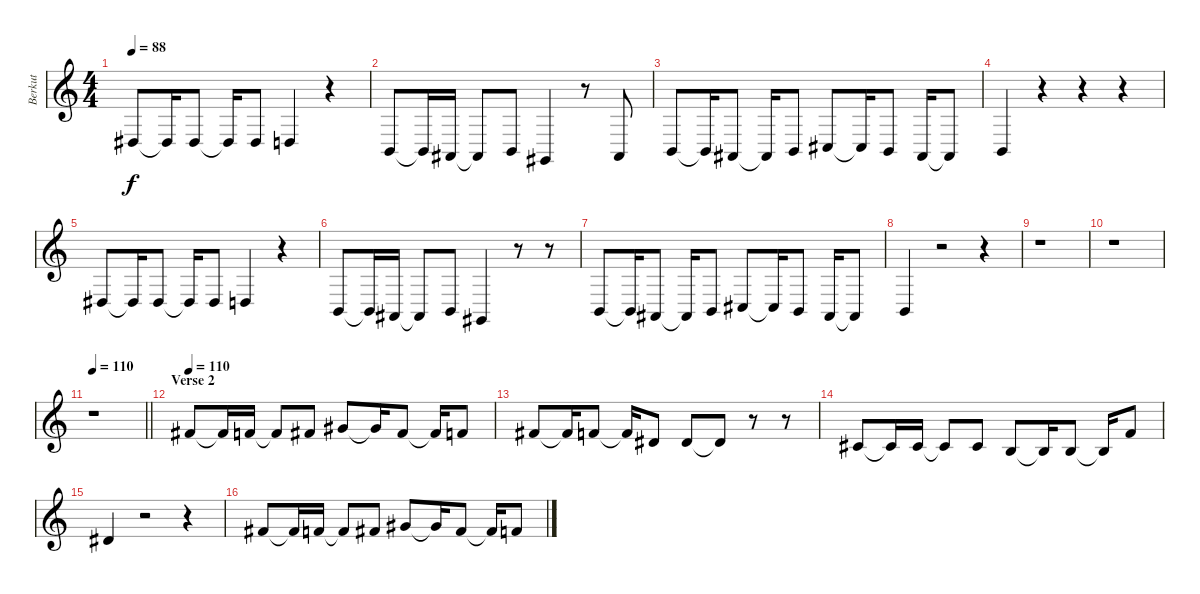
\track ("Berkut" "Berkut") {instrument synthbrass1}
\staff {score}
\tuning (Eb4 Bb3 Gb3 Db3 Ab2 Eb2) {hide}
\ts (4 4)
\tempo 88
\clef g2
\ks c
7.5.8{dy f} 7.5{t}.16 7.5.8 7.5{t}.16 7.5.8 6.5.4 r.4 |
3.5.8 3.5{t}.16 2.5.16 2.5{t}.8 3.5.8 5.6.4 r.8 2.5.8 |
3.5.8 3.5{t}.16 2.5.8 2.5{t}.16 3.5.8 5.5.8 5.5{t}.16 3.5.8 2.5.16 2.5{t}.8 |
3.5.4 r.4 r.4 r.4 |
7.5.8 7.5{t}.16 7.5.8 7.5{t}.16 7.5.8 6.5.4 r.4 |
3.5.8 3.5{t}.16 2.5.16 2.5{t}.8 3.5.8 5.6.4 r.8 r.8 |
3.5.8 3.5{t}.16 2.5.8 2.5{t}.16 3.5.8 5.5.8 5.5{t}.16 3.5.8 2.5.16 2.5{t}.8 |
3.5.4 r.2 r.4 |
r.1 |
r.1 |
\tempo 110
\barLineRight lightlight
r.1 |
\section ("" "Verse 2")
\tempo 110
8.2.8 8.2{t}.16 7.2.16 7.2{t}.8 8.2.8 5.1.8 5.1{t}.16 8.2.8 8.2{t}.16 7.2.8 |
8.2.8 8.2{t}.16 7.2.8 7.2{t}.16 5.2.8 5.2.8 5.2{t}.8 r.8 r.8 |
7.3.8 7.3{t}.16 7.3.16 7.3{t}.8 7.3.8 5.3.8 5.3{t}.16 5.3.8 5.3{t}.16 7.2.8 |
5.2.4 r.2 r.4 |
8.2.8 8.2{t}.16 7.2.16 7.2{t}.8 8.2.8 5.1.8 5.1{t}.16 8.2.8 8.2{t}.16 7.2.8
